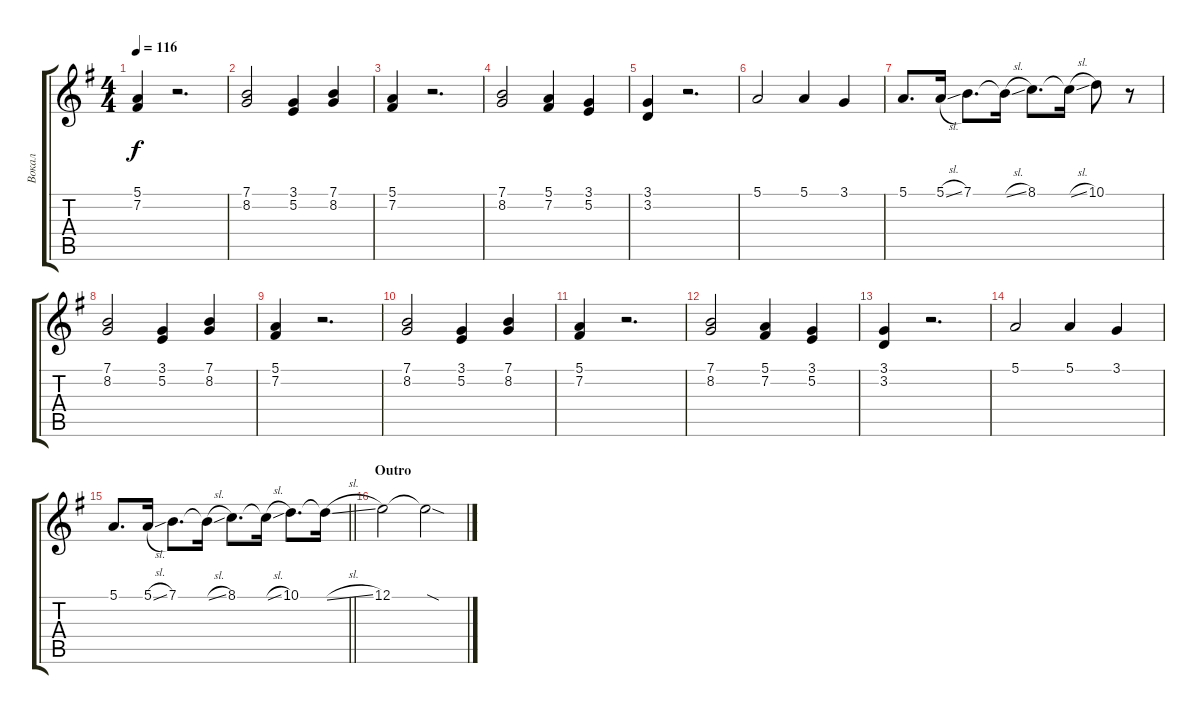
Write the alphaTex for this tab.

\track ("Вокал" "Вокал") {instrument trumpet}
\staff {score tabs}
\tuning (E4 B3 G3 D3 A2 E2) {hide}
\ts (4 4)
\tempo 116
\clef g2
\ks eminor
(5.1 7.2).4{dy f} r.2{d} |
(7.1 8.2).2 (3.1 5.2).4 (7.1 8.2).4 |
(5.1 7.2).4 r.2{d} |
(7.1 8.2).2 (5.1 7.2).4 (3.1 5.2).4 |
(3.1 3.2).4 r.2{d} |
5.1.2 5.1.4 3.1.4 |
5.1.8{d} 5.1{sl}.16 7.1.8{d} 7.1{sl t}.16 8.1.8{d} 8.1{sl t}.16 10.1.8 r.8 |
(7.1 8.2).2 (3.1 5.2).4 (7.1 8.2).4 |
(5.1 7.2).4 r.2{d} |
(7.1 8.2).2 (3.1 5.2).4 (7.1 8.2).4 |
(5.1 7.2).4 r.2{d} |
(7.1 8.2).2 (5.1 7.2).4 (3.1 5.2).4 |
(3.1 3.2).4 r.2{d} |
5.1.2 5.1.4 3.1.4 |
\barLineRight lightlight
5.1.8{d} 5.1{sl}.16 7.1.8{d} 7.1{sl t}.16 8.1.8{d} 8.1{sl t}.16 10.1.8{d} 10.1{sl t}.16 |
\section ("" "Outro")
12.1.2 12.1{sod t}.2
